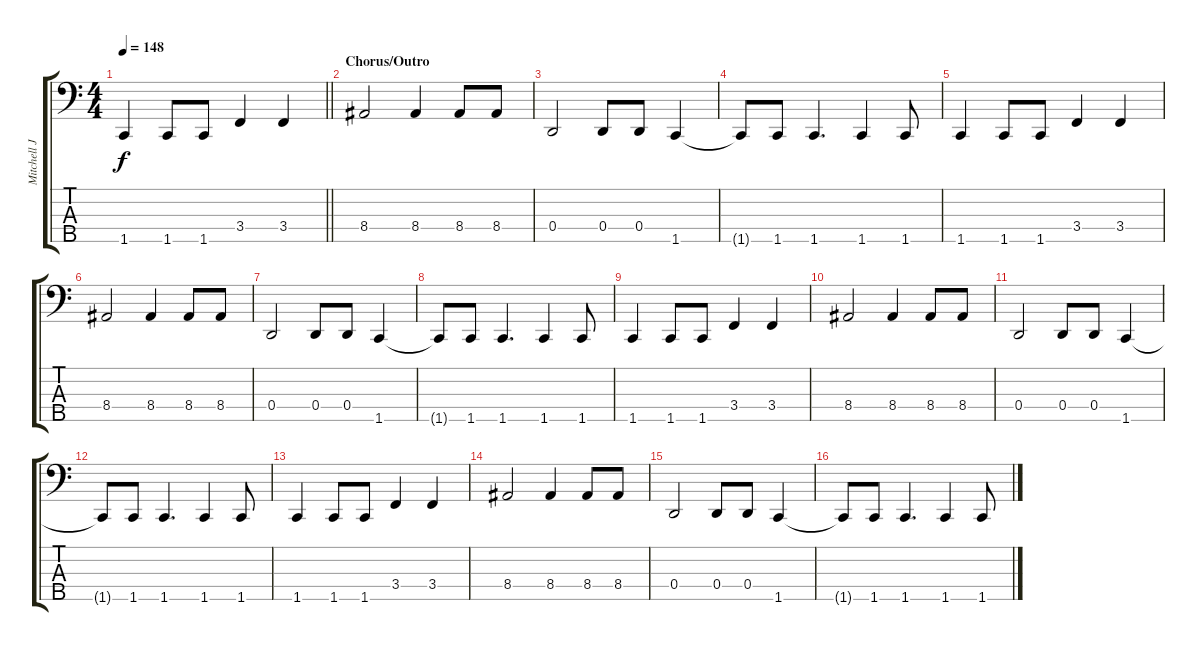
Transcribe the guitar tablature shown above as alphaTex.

\track ("Mitchell James" "Mitchell J") {instrument electricbassfinger}
\staff {score tabs}
\tuning (G2 D2 A1 D1 B0) {hide}
\ts (4 4)
\tempo 148
\clef f4
\barLineRight lightlight
\ks c
1.5.4{dy f} 1.5.8 1.5.8 3.4.4 3.4.4 |
\section ("" "Chorus/Outro")
8.4.2 8.4.4 8.4.8 8.4.8 |
0.4.2 0.4.8 0.4.8 1.5.4 |
1.5{t}.8 1.5.8 1.5.4{d} 1.5.4 1.5.8 |
1.5.4 1.5.8 1.5.8 3.4.4 3.4.4 |
8.4.2 8.4.4 8.4.8 8.4.8 |
0.4.2 0.4.8 0.4.8 1.5.4 |
1.5{t}.8 1.5.8 1.5.4{d} 1.5.4 1.5.8 |
1.5.4 1.5.8 1.5.8 3.4.4 3.4.4 |
8.4.2 8.4.4 8.4.8 8.4.8 |
0.4.2 0.4.8 0.4.8 1.5.4 |
1.5{t}.8 1.5.8 1.5.4{d} 1.5.4 1.5.8 |
1.5.4 1.5.8 1.5.8 3.4.4 3.4.4 |
8.4.2 8.4.4 8.4.8 8.4.8 |
0.4.2 0.4.8 0.4.8 1.5.4 |
1.5{t}.8 1.5.8 1.5.4{d} 1.5.4 1.5.8
